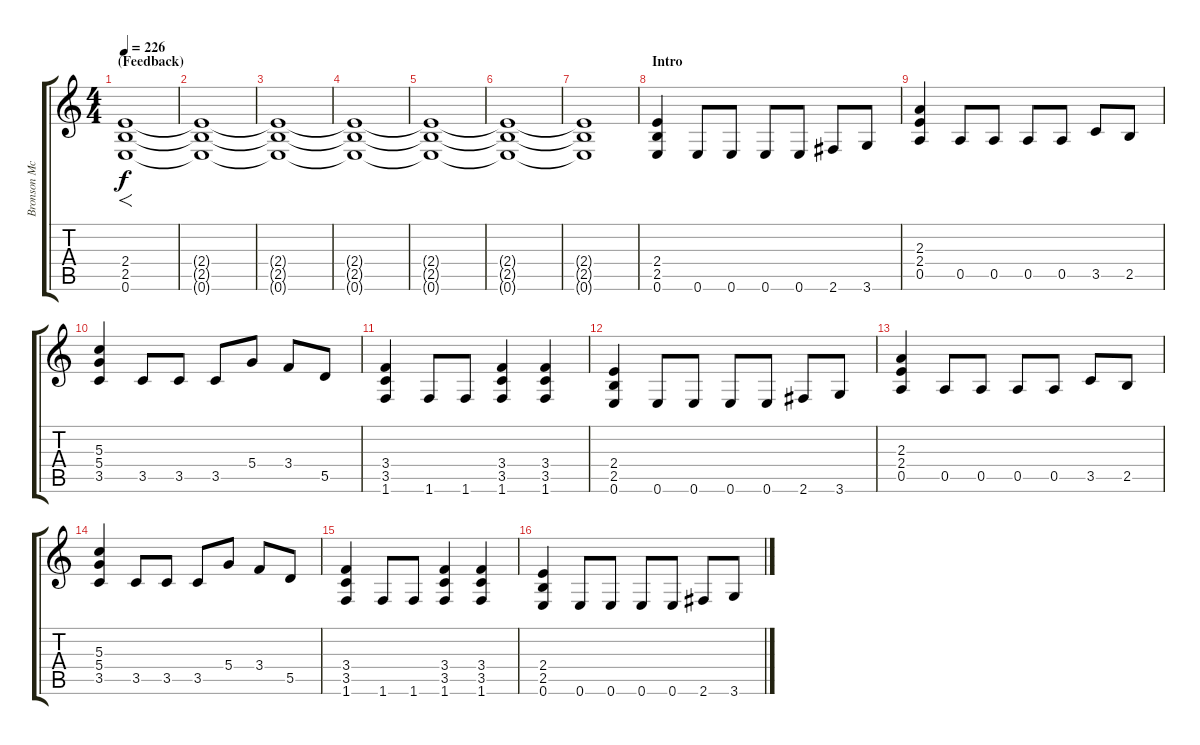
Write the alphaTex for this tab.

\track ("Bronson McDowall (Guitar)" "Bronson Mc") {instrument overdrivenguitar}
\staff {score tabs}
\tuning (E4 B3 G3 D3 A2 E2) {hide}
\ts (4 4)
\section ("" "(Feedback)")
\tempo 226
\clef g2
\ks c
(2.4 2.5 0.6).1{f dy f instrument overdrivenguitar} |
(2.4{t} 2.5{t} 0.6{t}).1 |
(2.4{t} 2.5{t} 0.6{t}).1 |
(2.4{t} 2.5{t} 0.6{t}).1 |
(2.4{t} 2.5{t} 0.6{t}).1 |
(2.4{t} 2.5{t} 0.6{t}).1 |
(2.4{t} 2.5{t} 0.6{t}).1 |
\section ("" "Intro")
(2.4 2.5 0.6).4 0.6.8 0.6.8 0.6.8 0.6.8 2.6.8 3.6.8 |
(2.3 2.4 0.5).4 0.5.8 0.5.8 0.5.8 0.5.8 3.5.8 2.5.8 |
(5.3 5.4 3.5).4 3.5.8 3.5.8 3.5.8 5.4.8 3.4.8 5.5.8 |
(3.4 3.5 1.6).4 1.6.8 1.6.8 (3.4 3.5 1.6).4 (3.4 3.5 1.6).4 |
(2.4 2.5 0.6).4 0.6.8 0.6.8 0.6.8 0.6.8 2.6.8 3.6.8 |
(2.3 2.4 0.5).4 0.5.8 0.5.8 0.5.8 0.5.8 3.5.8 2.5.8 |
(5.3 5.4 3.5).4 3.5.8 3.5.8 3.5.8 5.4.8 3.4.8 5.5.8 |
(3.4 3.5 1.6).4 1.6.8 1.6.8 (3.4 3.5 1.6).4 (3.4 3.5 1.6).4 |
(2.4 2.5 0.6).4 0.6.8 0.6.8 0.6.8 0.6.8 2.6.8 3.6.8
